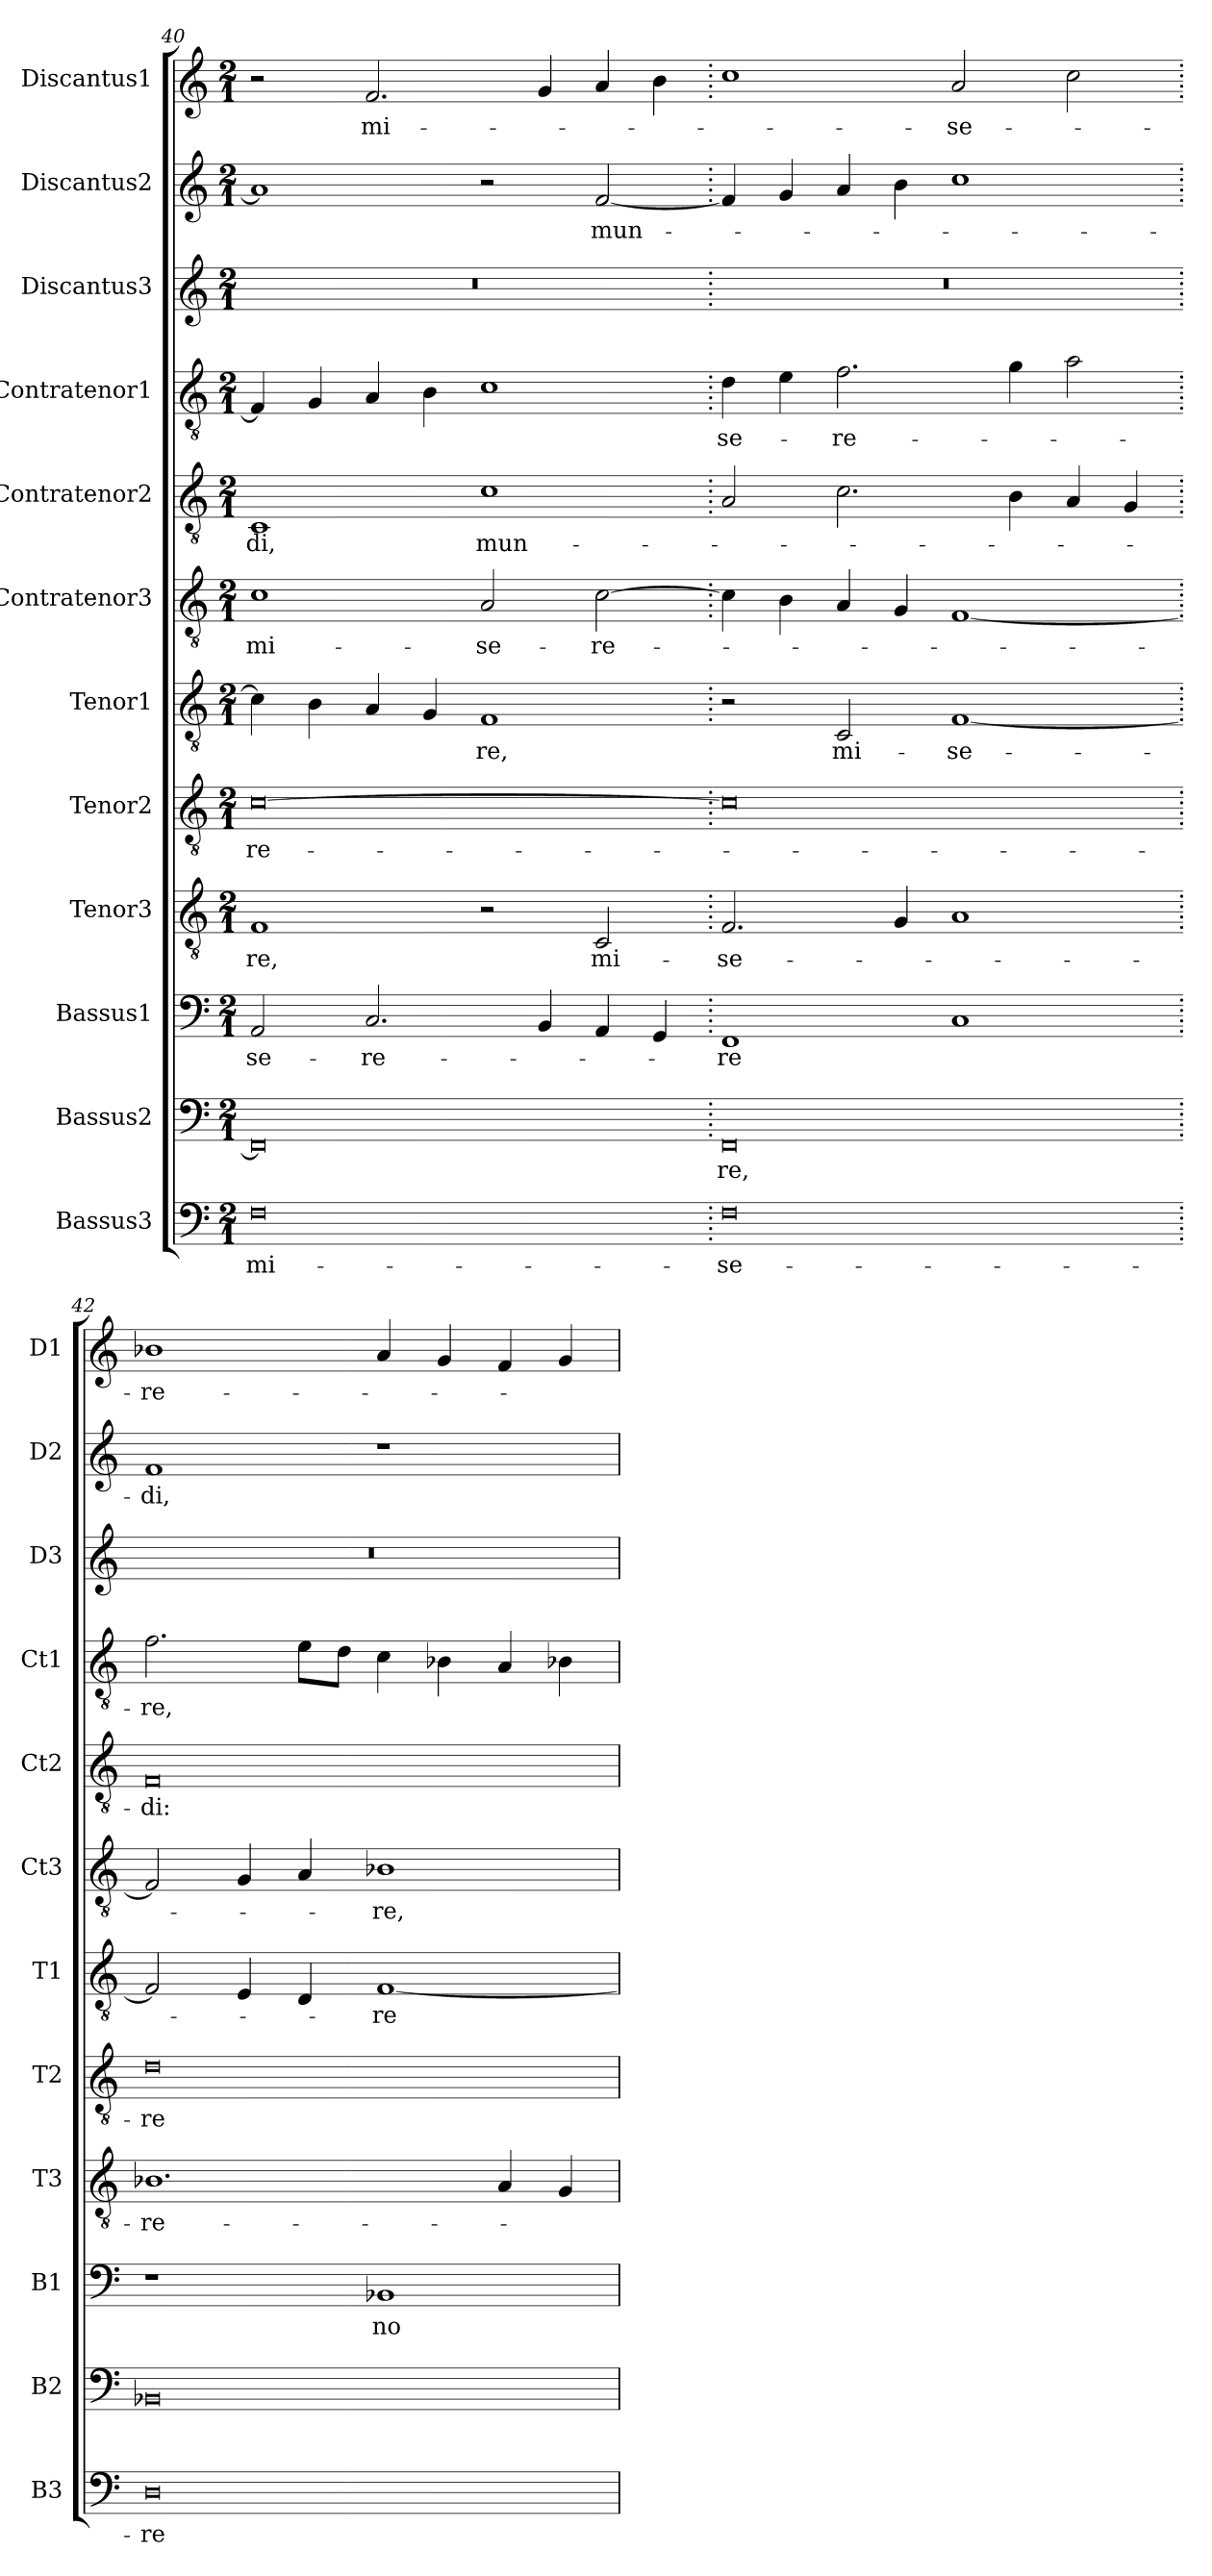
**kern	**text	**kern	**text	**kern	**text	**kern	**text	**kern	**text	**kern	**text	**kern	**text	**kern	**text	**kern	**text	**kern	**kern	**text	**kern	**text
*part12	*part12	*part11	*part11	*part10	*part10	*part9	*part9	*part8	*part8	*part7	*part7	*part6	*part6	*part5	*part5	*part4	*part4	*part3	*part2	*part2	*part1	*part1
*staff12	*staff12	*staff11	*staff11	*staff10	*staff10	*staff9	*staff9	*staff8	*staff8	*staff7	*staff7	*staff6	*staff6	*staff5	*staff5	*staff4	*staff4	*staff3	*staff2	*staff2	*staff1	*staff1
*I"Bassus3	*	*I"Bassus2	*	*I"Bassus1	*	*I"Tenor3	*	*I"Tenor2	*	*I"Tenor1	*	*I"Contratenor3	*	*I"Contratenor2	*	*I"Contratenor1	*	*I"Discantus3	*I"Discantus2	*	*I"Discantus1	*
*I'B3	*	*I'B2	*	*I'B1	*	*I'T3	*	*I'T2	*	*I'T1	*	*I'Ct3	*	*I'Ct2	*	*I'Ct1	*	*I'D3	*I'D2	*	*I'D1	*
*clefF4	*	*clefF4	*	*clefF4	*	*clefGv2	*	*clefGv2	*	*clefGv2	*	*clefGv2	*	*clefGv2	*	*clefGv2	*	*clefG2	*clefG2	*	*clefG2	*
*k[]	*	*k[]	*	*k[]	*	*k[]	*	*k[]	*	*k[]	*	*k[]	*	*k[]	*	*k[]	*	*k[]	*k[]	*	*k[]	*
*M2/1	*	*M2/1	*	*M2/1	*	*M2/1	*	*M2/1	*	*M2/1	*	*M2/1	*	*M2/1	*	*M2/1	*	*M2/1	*M2/1	*	*M2/1	*
=40	=40	=40	=40	=40	=40	=40	=40	=40	=40	=40	=40	=40	=40	=40	=40	=40	=40	=40	=40	=40	=40	=40
0F	mi-	0FF]	.	2AA	-se-	1F	-re,	[0c	-re-	4c]	.	1c	mi-	1C	-di,	4F]	.	0r	1a]	.	2r	.
.	.	.	.	.	.	.	.	.	.	4B	.	.	.	.	.	4G	.	.	.	.	.	.
.	.	.	.	2.C	-re-	.	.	.	.	4A	.	.	.	.	.	4A	.	.	.	.	2.f	mi-
.	.	.	.	.	.	.	.	.	.	4G	.	.	.	.	.	4B	.	.	.	.	.	.
.	.	.	.	.	.	2r	.	.	.	1F	-re,	2A	-se-	1c	mun-	1c	.	.	2r	.	.	.
.	.	.	.	4BB	.	.	.	.	.	.	.	.	.	.	.	.	.	.	.	.	4g	.
.	.	.	.	4AA	.	2C	mi-	.	.	.	.	[2c	-re-	.	.	.	.	.	[2f	mun-	4a	.
.	.	.	.	4GG	.	.	.	.	.	.	.	.	.	.	.	.	.	.	.	.	4b	.
=41.	=41.	=41.	=41.	=41.	=41.	=41.	=41.	=41.	=41.	=41.	=41.	=41.	=41.	=41.	=41.	=41.	=41.	=41.	=41.	=41.	=41.	=41.
0F	-se-	0FF	-re,	1FF	-re	2.F	-se-	0c]	.	2r	.	4c]	.	2A	.	4d	-se-	0r	4f]	.	1cc	.
.	.	.	.	.	.	.	.	.	.	.	.	4B	.	.	.	4e	.	.	4g	.	.	.
.	.	.	.	.	.	.	.	.	.	2C	mi-	4A	.	2.c	.	2.f	-re-	.	4a	.	.	.
.	.	.	.	.	.	4G	.	.	.	.	.	4G	.	.	.	.	.	.	4b	.	.	.
.	.	.	.	1C	.	1A	.	.	.	[1F	-se-	[1F	.	.	.	.	.	.	1cc	.	2a	-se-
.	.	.	.	.	.	.	.	.	.	.	.	.	.	4B	.	4g	.	.	.	.	.	.
.	.	.	.	.	.	.	.	.	.	.	.	.	.	4A	.	2a	.	.	.	.	2cc	.
.	.	.	.	.	.	.	.	.	.	.	.	.	.	4G	.	.	.	.	.	.	.	.
=42.	=42.	=42.	=42.	=42.	=42.	=42.	=42.	=42.	=42.	=42.	=42.	=42.	=42.	=42.	=42.	=42.	=42.	=42.	=42.	=42.	=42.	=42.
0D	-re-	0BB-X	.	1r	.	1.B-X	-re-	0d	-re	2F]	.	2F]	.	0F	-di:	2.f	-re,	0r	1f	-di,	1b-X	-re-
.	.	.	.	.	.	.	.	.	.	4E	.	4G	.	.	.	.	.	.	.	.	.	.
.	.	.	.	.	.	.	.	.	.	4D	.	4A	.	.	.	8eL	.	.	.	.	.	.
.	.	.	.	.	.	.	.	.	.	.	.	.	.	.	.	8dJ	.	.	.	.	.	.
.	.	.	.	1BB-X	no-	.	.	.	.	[1F	-re-	1B-X	-re,	.	.	4c	.	.	1r	.	4a	.
.	.	.	.	.	.	.	.	.	.	.	.	.	.	.	.	4B-X	.	.	.	.	4g	.
.	.	.	.	.	.	4A	.	.	.	.	.	.	.	.	.	4A	.	.	.	.	4f	.
.	.	.	.	.	.	4G	.	.	.	.	.	.	.	.	.	4B-X	.	.	.	.	4g	.
=	=	=	=	=	=	=	=	=	=	=	=	=	=	=	=	=	=	=	=	=	=	=
*-	*-	*-	*-	*-	*-	*-	*-	*-	*-	*-	*-	*-	*-	*-	*-	*-	*-	*-	*-	*-	*-	*-
